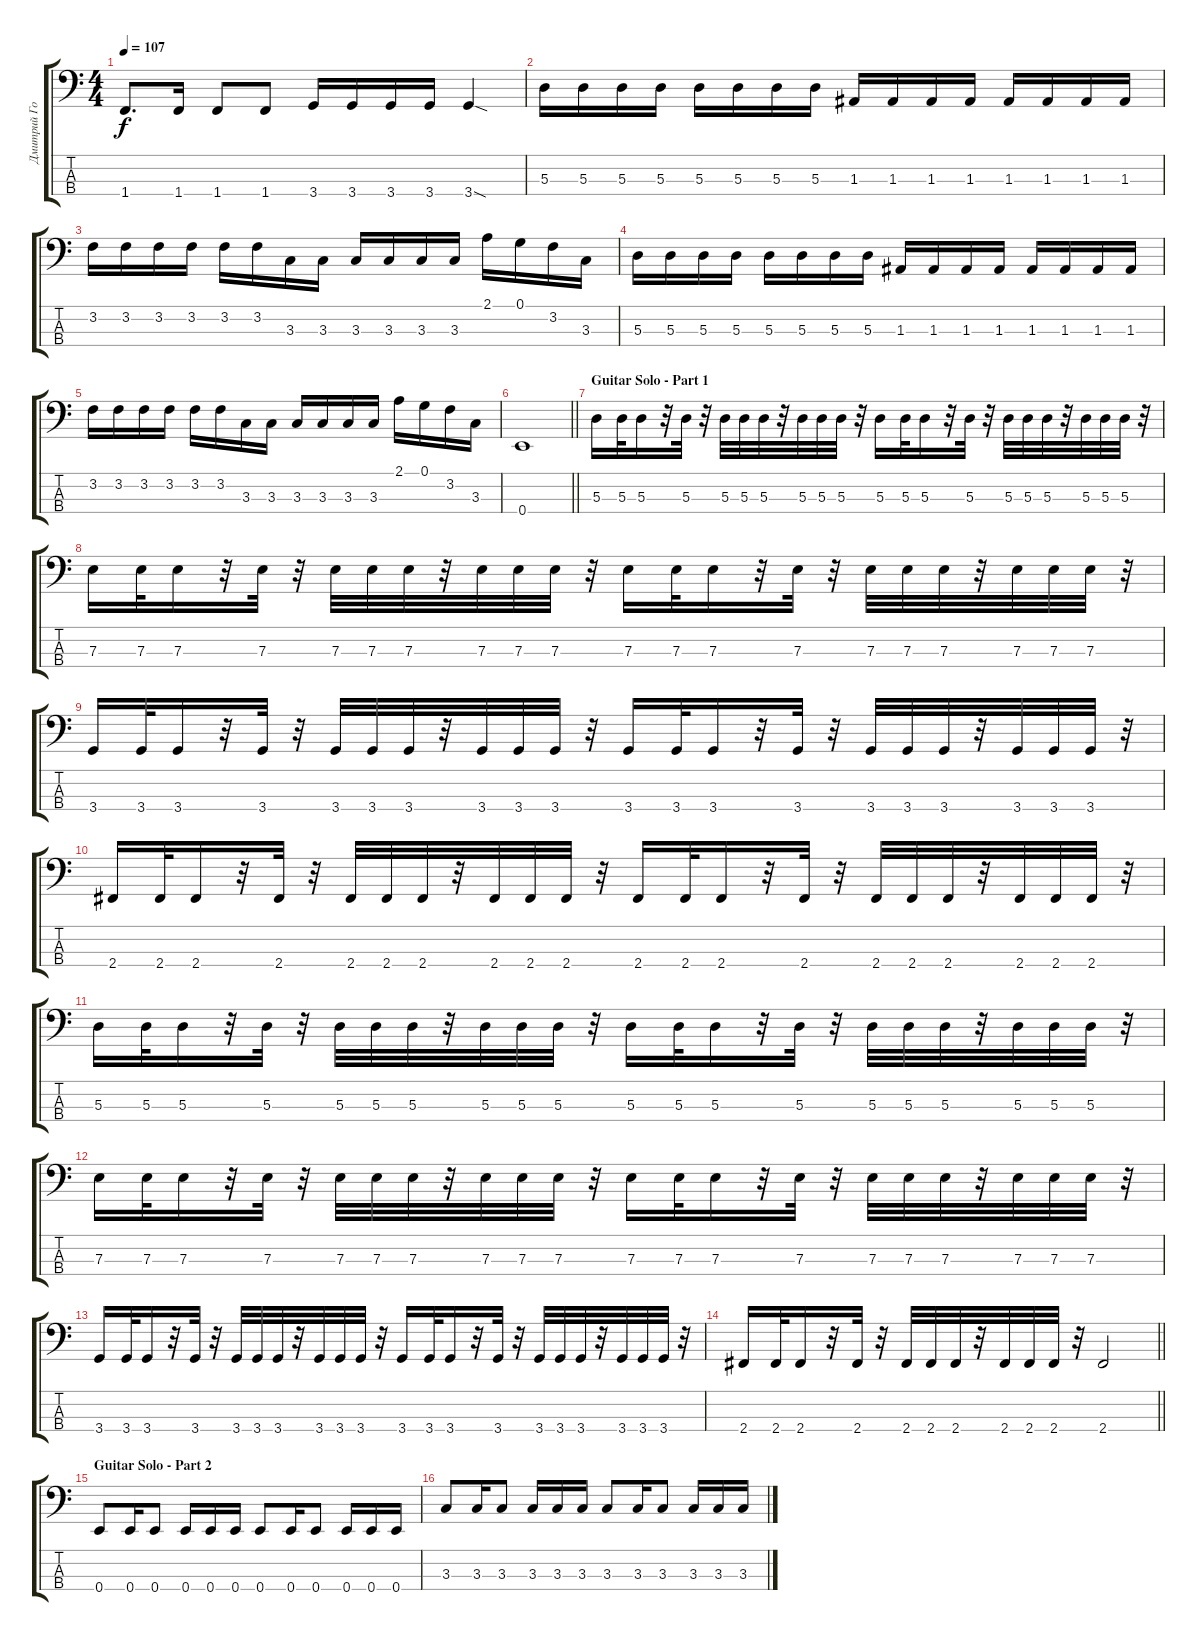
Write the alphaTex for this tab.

\track ("Дмитрий Голяшев" "Дмитрий Го") {instrument electricbasspick}
\staff {score tabs}
\tuning (G2 D2 A1 E1) {hide}
\ts (4 4)
\tempo 107
\clef f4
\ks c
1.4.8{d dy f} 1.4.16 1.4.8 1.4.8 3.4.16 3.4.16 3.4.16 3.4.16 3.4{sod}.4 |
5.3.16 5.3.16 5.3.16 5.3.16 5.3.16 5.3.16 5.3.16 5.3.16 1.3.16 1.3.16 1.3.16 1.3.16 1.3.16 1.3.16 1.3.16 1.3.16 |
3.2.16 3.2.16 3.2.16 3.2.16 3.2.16 3.2.16 3.3.16 3.3.16 3.3.16 3.3.16 3.3.16 3.3.16 2.1.16 0.1.16 3.2.16 3.3.16 |
5.3.16 5.3.16 5.3.16 5.3.16 5.3.16 5.3.16 5.3.16 5.3.16 1.3.16 1.3.16 1.3.16 1.3.16 1.3.16 1.3.16 1.3.16 1.3.16 |
3.2.16 3.2.16 3.2.16 3.2.16 3.2.16 3.2.16 3.3.16 3.3.16 3.3.16 3.3.16 3.3.16 3.3.16 2.1.16 0.1.16 3.2.16 3.3.16 |
\barLineRight lightlight
0.4.1 |
\section ("" "Guitar Solo - Part 1")
5.3.16 5.3.32 5.3.16 r.32 5.3.32 r.32 5.3.32 5.3.32 5.3.32 r.32 5.3.32 5.3.32 5.3.32 r.32 5.3.16 5.3.32 5.3.16 r.32 5.3.32 r.32 5.3.32 5.3.32 5.3.32 r.32 5.3.32 5.3.32 5.3.32 r.32 |
7.3.16 7.3.32 7.3.16 r.32 7.3.32 r.32 7.3.32 7.3.32 7.3.32 r.32 7.3.32 7.3.32 7.3.32 r.32 7.3.16 7.3.32 7.3.16 r.32 7.3.32 r.32 7.3.32 7.3.32 7.3.32 r.32 7.3.32 7.3.32 7.3.32 r.32 |
3.4.16 3.4.32 3.4.16 r.32 3.4.32 r.32 3.4.32 3.4.32 3.4.32 r.32 3.4.32 3.4.32 3.4.32 r.32 3.4.16 3.4.32 3.4.16 r.32 3.4.32 r.32 3.4.32 3.4.32 3.4.32 r.32 3.4.32 3.4.32 3.4.32 r.32 |
2.4.16 2.4.32 2.4.16 r.32 2.4.32 r.32 2.4.32 2.4.32 2.4.32 r.32 2.4.32 2.4.32 2.4.32 r.32 2.4.16 2.4.32 2.4.16 r.32 2.4.32 r.32 2.4.32 2.4.32 2.4.32 r.32 2.4.32 2.4.32 2.4.32 r.32 |
5.3.16 5.3.32 5.3.16 r.32 5.3.32 r.32 5.3.32 5.3.32 5.3.32 r.32 5.3.32 5.3.32 5.3.32 r.32 5.3.16 5.3.32 5.3.16 r.32 5.3.32 r.32 5.3.32 5.3.32 5.3.32 r.32 5.3.32 5.3.32 5.3.32 r.32 |
7.3.16 7.3.32 7.3.16 r.32 7.3.32 r.32 7.3.32 7.3.32 7.3.32 r.32 7.3.32 7.3.32 7.3.32 r.32 7.3.16 7.3.32 7.3.16 r.32 7.3.32 r.32 7.3.32 7.3.32 7.3.32 r.32 7.3.32 7.3.32 7.3.32 r.32 |
3.4.16 3.4.32 3.4.16 r.32 3.4.32 r.32 3.4.32 3.4.32 3.4.32 r.32 3.4.32 3.4.32 3.4.32 r.32 3.4.16 3.4.32 3.4.16 r.32 3.4.32 r.32 3.4.32 3.4.32 3.4.32 r.32 3.4.32 3.4.32 3.4.32 r.32 |
\barLineRight lightlight
2.4.16 2.4.32 2.4.16 r.32 2.4.32 r.32 2.4.32 2.4.32 2.4.32 r.32 2.4.32 2.4.32 2.4.32 r.32 2.4.2 |
\section ("" "Guitar Solo - Part 2")
0.4.8 0.4.16 0.4.8 0.4.16 0.4.16 0.4.16 0.4.8 0.4.16 0.4.8 0.4.16 0.4.16 0.4.16 |
3.3.8 3.3.16 3.3.8 3.3.16 3.3.16 3.3.16 3.3.8 3.3.16 3.3.8 3.3.16 3.3.16 3.3.16
